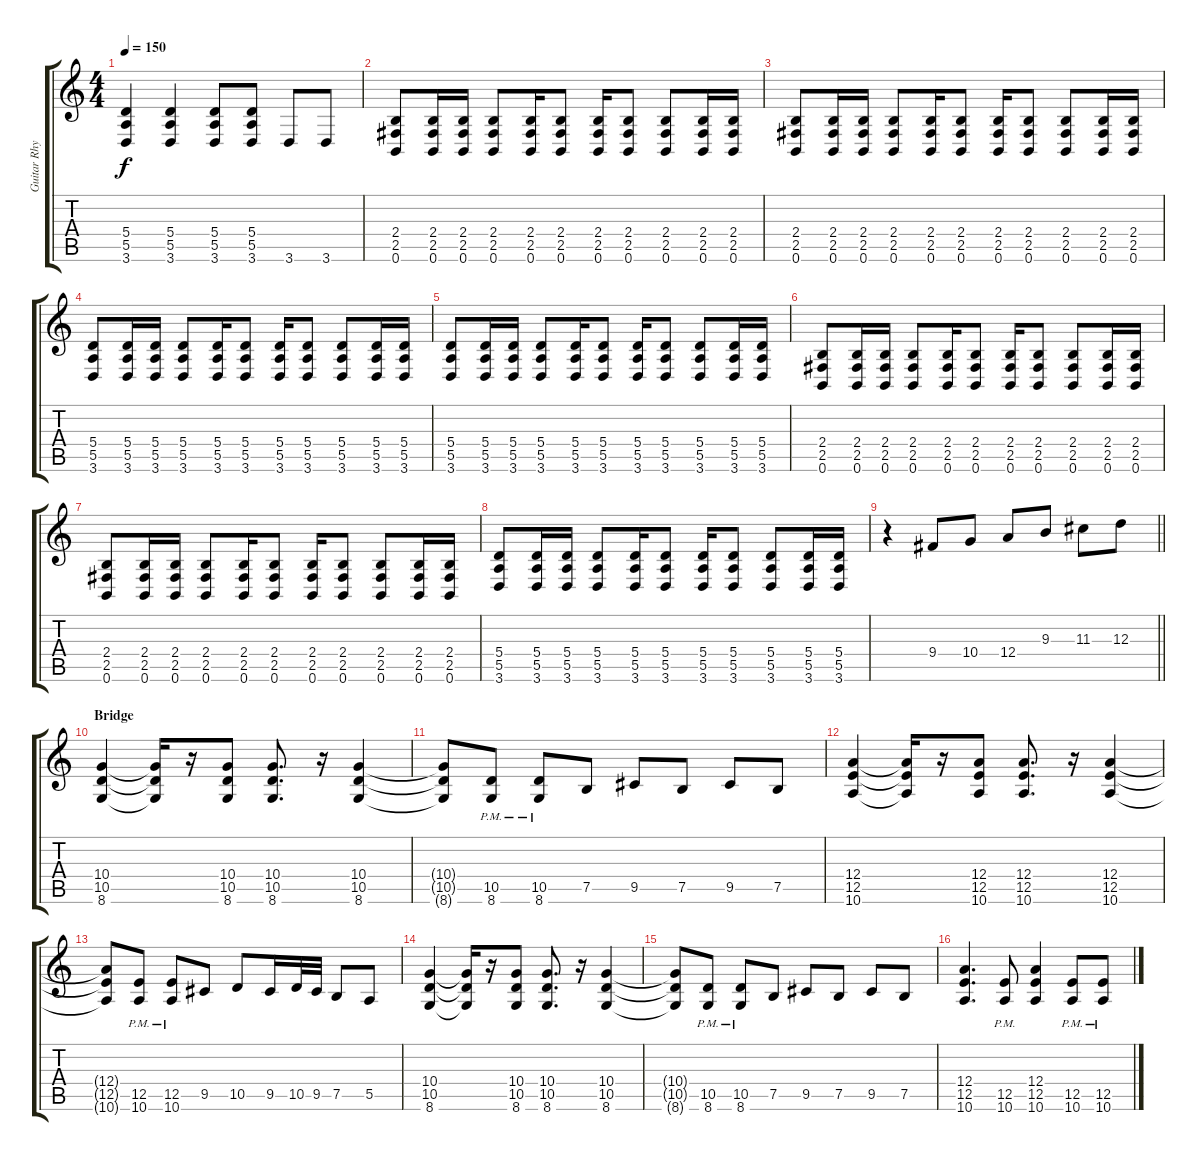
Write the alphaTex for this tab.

\track ("Guitar Rhytm" "Guitar Rhy") {instrument distortionguitar}
\staff {score tabs}
\tuning (B3 Gb3 D3 A2 E2 B1) {hide}
\ts (4 4)
\tempo 150
\clef g2
\ks c
(5.4 5.5 3.6).4{dy f} (5.4 5.5 3.6).4 (5.4 5.5 3.6).8 (5.4 5.5 3.6).8 3.6.8 3.6.8 |
(2.4 2.5 0.6).8 (2.4 2.5 0.6).16 (2.4 2.5 0.6).16 (2.4 2.5 0.6).8 (2.4 2.5 0.6).16 (2.4 2.5 0.6).8 (2.4 2.5 0.6).16 (2.4 2.5 0.6).8 (2.4 2.5 0.6).8 (2.4 2.5 0.6).16 (2.4 2.5 0.6).16 |
(2.4 2.5 0.6).8 (2.4 2.5 0.6).16 (2.4 2.5 0.6).16 (2.4 2.5 0.6).8 (2.4 2.5 0.6).16 (2.4 2.5 0.6).8 (2.4 2.5 0.6).16 (2.4 2.5 0.6).8 (2.4 2.5 0.6).8 (2.4 2.5 0.6).16 (2.4 2.5 0.6).16 |
(5.4 5.5 3.6).8 (5.4 5.5 3.6).16 (5.4 5.5 3.6).16 (5.4 5.5 3.6).8 (5.4 5.5 3.6).16 (5.4 5.5 3.6).8 (5.4 5.5 3.6).16 (5.4 5.5 3.6).8 (5.4 5.5 3.6).8 (5.4 5.5 3.6).16 (5.4 5.5 3.6).16 |
(5.4 5.5 3.6).8 (5.4 5.5 3.6).16 (5.4 5.5 3.6).16 (5.4 5.5 3.6).8 (5.4 5.5 3.6).16 (5.4 5.5 3.6).8 (5.4 5.5 3.6).16 (5.4 5.5 3.6).8 (5.4 5.5 3.6).8 (5.4 5.5 3.6).16 (5.4 5.5 3.6).16 |
(2.4 2.5 0.6).8 (2.4 2.5 0.6).16 (2.4 2.5 0.6).16 (2.4 2.5 0.6).8 (2.4 2.5 0.6).16 (2.4 2.5 0.6).8 (2.4 2.5 0.6).16 (2.4 2.5 0.6).8 (2.4 2.5 0.6).8 (2.4 2.5 0.6).16 (2.4 2.5 0.6).16 |
(2.4 2.5 0.6).8 (2.4 2.5 0.6).16 (2.4 2.5 0.6).16 (2.4 2.5 0.6).8 (2.4 2.5 0.6).16 (2.4 2.5 0.6).8 (2.4 2.5 0.6).16 (2.4 2.5 0.6).8 (2.4 2.5 0.6).8 (2.4 2.5 0.6).16 (2.4 2.5 0.6).16 |
(5.4 5.5 3.6).8 (5.4 5.5 3.6).16 (5.4 5.5 3.6).16 (5.4 5.5 3.6).8 (5.4 5.5 3.6).16 (5.4 5.5 3.6).8 (5.4 5.5 3.6).16 (5.4 5.5 3.6).8 (5.4 5.5 3.6).8 (5.4 5.5 3.6).16 (5.4 5.5 3.6).16 |
\barLineRight lightlight
r.4 9.4.8 10.4.8 12.4.8 9.3.8 11.3.8 12.3.8 |
\section ("" "Bridge")
(10.4 10.5 8.6).4 (10.4{t} 10.5{t} 8.6{t}).16 r.16 (10.4 10.5 8.6).8 (10.4 10.5 8.6).8{d} r.16 (10.4 10.5 8.6).4 |
(10.4{t} 10.5{t} 8.6{t}).8 (10.5{pm} 8.6{pm}).8 (10.5{pm} 8.6{pm}).8 7.5.8 9.5.8 7.5.8 9.5.8 7.5.8 |
(12.4 12.5 10.6).4 (12.4{t} 12.5{t} 10.6{t}).16 r.16 (12.4 12.5 10.6).8 (12.4 12.5 10.6).8{d} r.16 (12.4 12.5 10.6).4 |
(12.4{t} 12.5{t} 10.6{t}).8 (12.5{pm} 10.6{pm}).8 (12.5{pm} 10.6{pm}).8 9.5.8 10.5.8 9.5.16 10.5.32 9.5.32 7.5.8 5.5.8 |
(10.4 10.5 8.6).4 (10.4{t} 10.5{t} 8.6{t}).16 r.16 (10.4 10.5 8.6).8 (10.4 10.5 8.6).8{d} r.16 (10.4 10.5 8.6).4 |
(10.4{t} 10.5{t} 8.6{t}).8 (10.5{pm} 8.6{pm}).8 (10.5{pm} 8.6{pm}).8 7.5.8 9.5.8 7.5.8 9.5.8 7.5.8 |
(12.4 12.5 10.6).4{d} (12.5{pm} 10.6{pm}).8 (12.4 12.5 10.6).4 (12.5{pm} 10.6{pm}).8 (12.5{pm} 10.6{pm}).8
